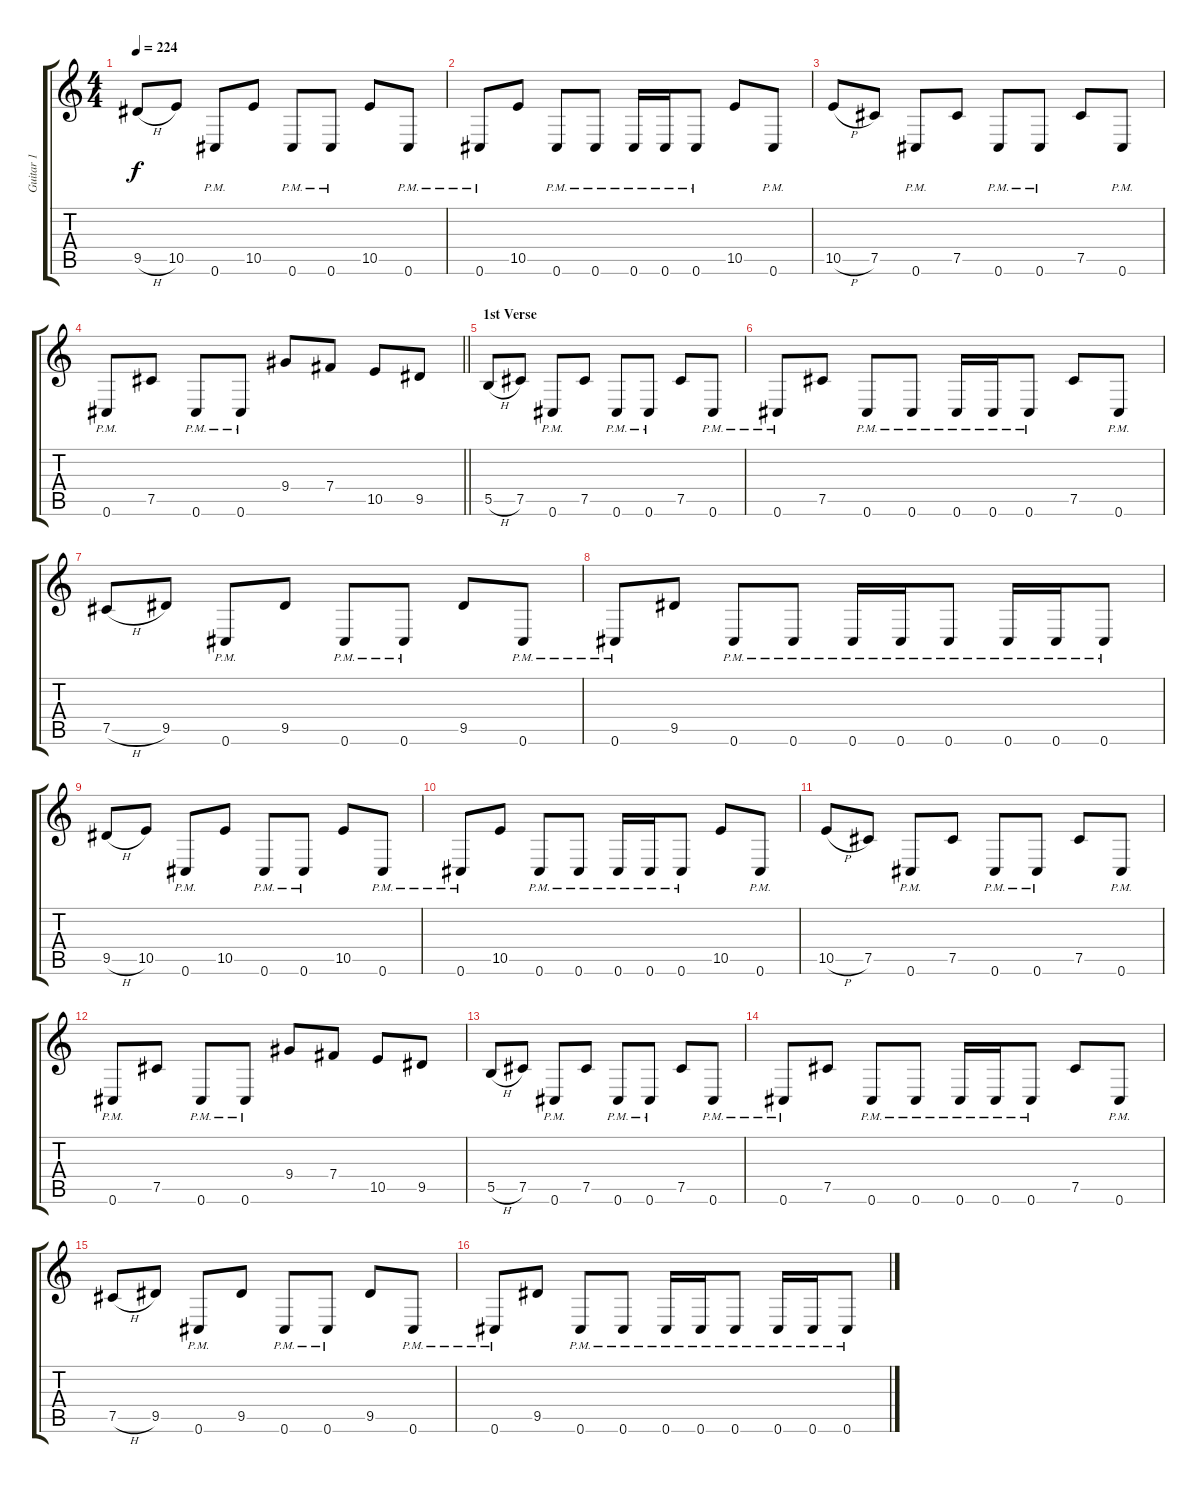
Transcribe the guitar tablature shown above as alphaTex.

\track ("Guitar 1" "Guitar 1") {instrument distortionguitar}
\staff {score tabs}
\tuning (Db4 Ab3 E3 B2 Gb2 Db2) {hide}
\ts (4 4)
\tempo 224
\clef g2
\ks c
9.5{h}.8{dy f} 10.5.8 0.6{pm}.8 10.5.8 0.6{pm}.8 0.6{pm}.8 10.5.8 0.6{pm}.8 |
0.6{pm}.8 10.5.8 0.6{pm}.8 0.6{pm}.8 0.6{pm}.16 0.6{pm}.16 0.6{pm}.8 10.5.8 0.6{pm}.8 |
10.5{h}.8 7.5.8 0.6{pm}.8 7.5.8 0.6{pm}.8 0.6{pm}.8 7.5.8 0.6{pm}.8 |
\barLineRight lightlight
0.6{pm}.8 7.5.8 0.6{pm}.8 0.6{pm}.8 9.4.8 7.4.8 10.5.8 9.5.8 |
\section ("" "1st Verse")
5.5{h}.8 7.5.8 0.6{pm}.8 7.5.8 0.6{pm}.8 0.6{pm}.8 7.5.8 0.6{pm}.8 |
0.6{pm}.8 7.5.8 0.6{pm}.8 0.6{pm}.8 0.6{pm}.16 0.6{pm}.16 0.6{pm}.8 7.5.8 0.6{pm}.8 |
7.5{h}.8 9.5.8 0.6{pm}.8 9.5.8 0.6{pm}.8 0.6{pm}.8 9.5.8 0.6{pm}.8 |
0.6{pm}.8 9.5.8 0.6{pm}.8 0.6{pm}.8 0.6{pm}.16 0.6{pm}.16 0.6{pm}.8 0.6{pm}.16 0.6{pm}.16 0.6{pm}.8 |
9.5{h}.8 10.5.8 0.6{pm}.8 10.5.8 0.6{pm}.8 0.6{pm}.8 10.5.8 0.6{pm}.8 |
0.6{pm}.8 10.5.8 0.6{pm}.8 0.6{pm}.8 0.6{pm}.16 0.6{pm}.16 0.6{pm}.8 10.5.8 0.6{pm}.8 |
10.5{h}.8 7.5.8 0.6{pm}.8 7.5.8 0.6{pm}.8 0.6{pm}.8 7.5.8 0.6{pm}.8 |
0.6{pm}.8 7.5.8 0.6{pm}.8 0.6{pm}.8 9.4.8 7.4.8 10.5.8 9.5.8 |
5.5{h}.8 7.5.8 0.6{pm}.8 7.5.8 0.6{pm}.8 0.6{pm}.8 7.5.8 0.6{pm}.8 |
0.6{pm}.8 7.5.8 0.6{pm}.8 0.6{pm}.8 0.6{pm}.16 0.6{pm}.16 0.6{pm}.8 7.5.8 0.6{pm}.8 |
7.5{h}.8 9.5.8 0.6{pm}.8 9.5.8 0.6{pm}.8 0.6{pm}.8 9.5.8 0.6{pm}.8 |
0.6{pm}.8 9.5.8 0.6{pm}.8 0.6{pm}.8 0.6{pm}.16 0.6{pm}.16 0.6{pm}.8 0.6{pm}.16 0.6{pm}.16 0.6{pm}.8
